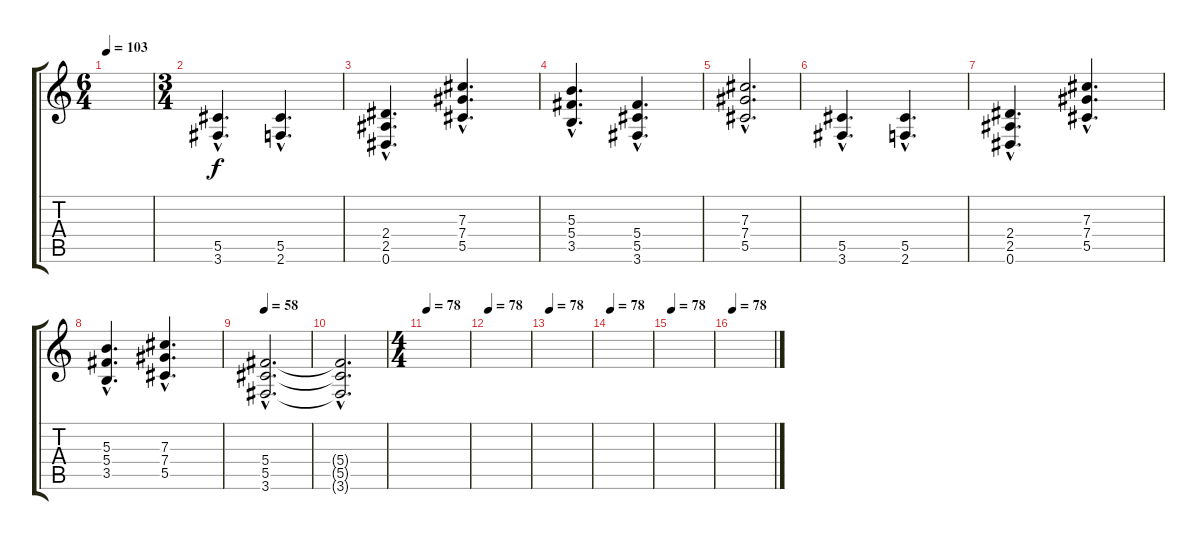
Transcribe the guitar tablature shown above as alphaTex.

\track "" {instrument overdrivenguitar}
\staff {score tabs}
\tuning (Eb4 Bb3 Gb3 Db3 Ab2 Eb2) {hide}
\ts (6 4)
\tempo 103
\clef g2
\ks c
|
\ts (3 4)
(5.5{hac} 3.6{hac}).4{d} (5.5{hac} 2.6{hac}).4{d} |
(2.4{hac} 2.5{hac} 0.6{hac}).4{d} (7.3{hac} 7.4{hac} 5.5{hac}).4{d} |
(5.3{hac} 5.4{hac} 3.5{hac}).4{d} (5.4{hac} 5.5{hac} 3.6{hac}).4{d} |
(7.3{hac} 7.4{hac} 5.5{hac}).2{d} |
(5.5{hac} 3.6{hac}).4{d} (5.5{hac} 2.6{hac}).4{d} |
(2.4{hac} 2.5{hac} 0.6{hac}).4{d} (7.3{hac} 7.4{hac} 5.5{hac}).4{d} |
(5.3{hac} 5.4{hac} 3.5{hac}).4{d} (7.3{hac} 7.4{hac} 5.5{hac}).4{d} |
\tempo 58
(5.4{hac} 5.5{hac} 3.6{hac}).2{d} |
(5.4{hac t} 5.5{hac t} 3.6{hac t}).2{d} |
\ts (4 4)
\tempo 78
|
\tempo 78
|
\tempo 78
|
\tempo 78
|
\tempo 78
|
\tempo 78
